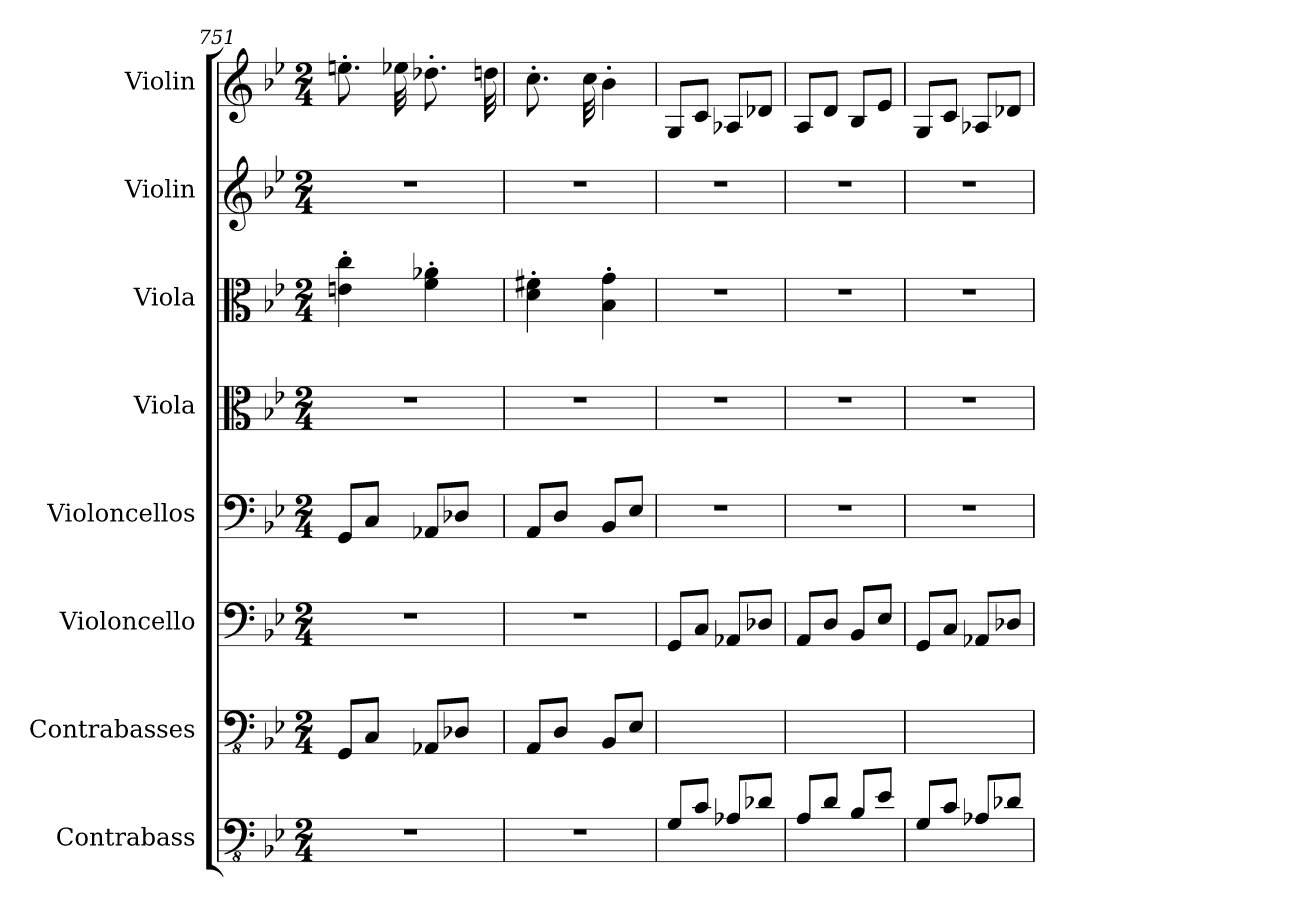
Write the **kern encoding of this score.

**kern	**kern	**kern	**kern	**kern	**kern	**kern	**kern
*part8	*part7	*part6	*part5	*part4	*part3	*part2	*part1
*staff8	*staff7	*staff6	*staff5	*staff4	*staff3	*staff2	*staff1
*I"Contrabass	*I"Contrabasses	*I"Violoncello	*I"Violoncellos	*I"Viola	*I"Viola	*I"Violin	*I"Violin
*I'Cb.	*I'Cbs.	*I'Vc.	*I'Vcs.	*I'Vla.	*I'Vla.	*I'Vln.	*I'Vln.
!!LO:PB:g=z
*clefFv4	*clefFv4	*clefF4	*clefF4	*clefC3	*clefC3	*clefG2	*clefG2
*ITrd7c12	*	*	*	*	*	*	*
*k[b-e-]	*k[b-e-]	*k[b-e-]	*k[b-e-]	*k[b-e-]	*k[b-e-]	*k[b-e-]	*k[b-e-]
*M2/4	*M2/4	*M2/4	*M2/4	*M2/4	*M2/4	*M2/4	*M2/4
=751	=751	=751	=751	=751	=751	=751	=751
2r	8GGG/L	2r	8GG/L	2r	4en\' 4cc\'	2r	8.een'\
.	8CC/J	.	8C/J	.	.	.	.
.	.	.	.	.	.	.	32ryy
.	.	.	.	.	.	.	32ee-X\
.	8AAA-X/L	.	8AA-X/L	.	4f\' 4a-X\'	.	8.dd-X'\
.	8DD-X/J	.	8D-X/J	.	.	.	.
.	.	.	.	.	.	.	32ryy
.	.	.	.	.	.	.	32ddn\
=752	=752	=752	=752	=752	=752	=752	=752
2r	8AAA/L	2r	8AA/L	2r	4d\' 4f#X\'	2r	8.cc'\
.	8DD/J	.	8D/J	.	.	.	.
.	.	.	.	.	.	.	32ryy
.	.	.	.	.	.	.	32cc\
.	8BBB-/L	.	8BB-/L	.	4B-\' 4g\'	.	4b-'\
.	8EE-/J	.	8E-/J	.	.	.	.
=753	=753	=753	=753	=753	=753	=753	=753
8GGG/L	2ryy	8GG/L	2r	2r	2r	2r	8G/L
8CC/J	.	8C/J	.	.	.	.	8c/J
8AAA-X/L	.	8AA-X/L	.	.	.	.	8A-X/L
8DD-X/J	.	8D-X/J	.	.	.	.	8d-X/J
=754	=754	=754	=754	=754	=754	=754	=754
8AAA/L	2ryy	8AA/L	2r	2r	2r	2r	8A/L
8DD/J	.	8D/J	.	.	.	.	8d/J
8BBB-/L	.	8BB-/L	.	.	.	.	8B-/L
8EE-/J	.	8E-/J	.	.	.	.	8e-/J
!!LO:PB:g=z
=755	=755	=755	=755	=755	=755	=755	=755
8GGG/L	2ryy	8GG/L	2r	2r	2r	2r	8G/L
8CC/J	.	8C/J	.	.	.	.	8c/J
8AAA-X/L	.	8AA-X/L	.	.	.	.	8A-X/L
8DD-X/J	.	8D-X/J	.	.	.	.	8d-X/J
=	=	=	=	=	=	=	=
*-	*-	*-	*-	*-	*-	*-	*-
